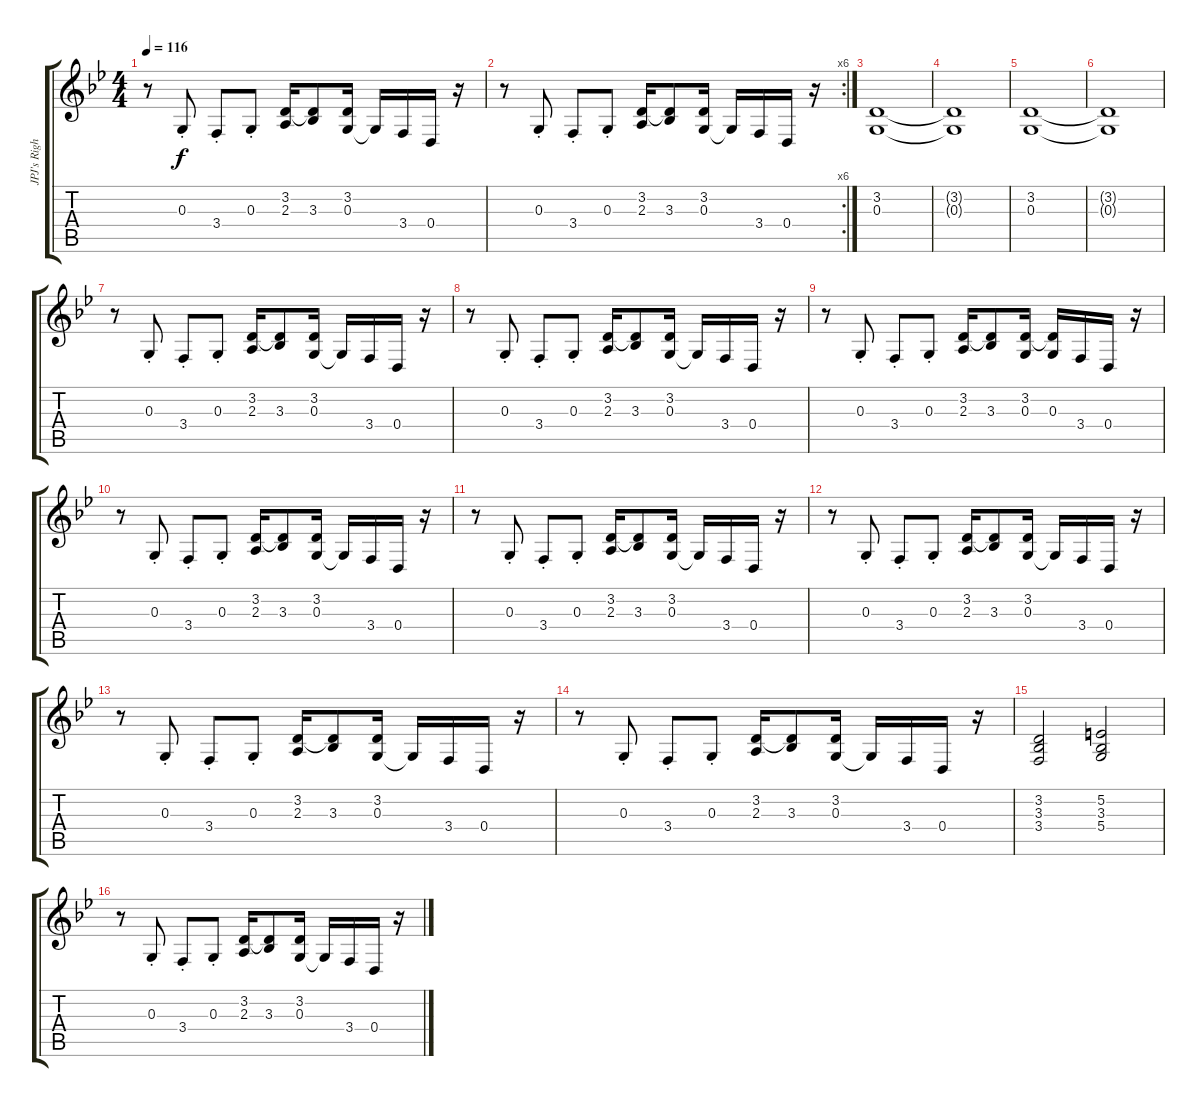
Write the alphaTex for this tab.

\track ("JPJ's Right Hand" "JPJ's Righ") {instrument harpsichord}
\staff {score tabs}
\tuning (E4 B3 G3 D3 A2 E2) {hide}
\ts (4 4)
\tempo 116
\clef g2
\ks bb
r.8{dy f} 0.3{st}.8 3.4{st}.8 0.3{st}.8 (3.2 2.3).16 (3.2{t} 3.3).8 (3.2 0.3).16 0.3{t}.16 3.4.16 0.4.16 r.16 |
\rc 6
r.8 0.3{st}.8 3.4{st}.8 0.3{st}.8 (3.2 2.3).16 (3.2{t} 3.3).8 (3.2 0.3).16 0.3{t}.16 3.4.16 0.4.16 r.16 |
(3.2 0.3).1 |
(3.2{t} 0.3{t}).1 |
(3.2 0.3).1 |
(3.2{t} 0.3{t}).1 |
r.8 0.3{st}.8 3.4{st}.8 0.3{st}.8 (3.2 2.3).16 (3.2{t} 3.3).8 (3.2 0.3).16 0.3{t}.16 3.4.16 0.4.16 r.16 |
r.8 0.3{st}.8 3.4{st}.8 0.3{st}.8 (3.2 2.3).16 (3.2{t} 3.3).8 (3.2 0.3).16 0.3{t}.16 3.4.16 0.4.16 r.16 |
r.8 0.3{st}.8 3.4{st}.8 0.3{st}.8 (3.2 2.3).16 (3.2{t} 3.3).8 (3.2 0.3).16 (3.2{t} 0.3).16 3.4.16 0.4.16 r.16 |
r.8 0.3{st}.8 3.4{st}.8 0.3{st}.8 (3.2 2.3).16 (3.2{t} 3.3).8 (3.2 0.3).16 0.3{t}.16 3.4.16 0.4.16 r.16 |
r.8 0.3{st}.8 3.4{st}.8 0.3{st}.8 (3.2 2.3).16 (3.2{t} 3.3).8 (3.2 0.3).16 0.3{t}.16 3.4.16 0.4.16 r.16 |
r.8 0.3{st}.8 3.4{st}.8 0.3{st}.8 (3.2 2.3).16 (3.2{t} 3.3).8 (3.2 0.3).16 0.3{t}.16 3.4.16 0.4.16 r.16 |
r.8 0.3{st}.8 3.4{st}.8 0.3{st}.8 (3.2 2.3).16 (3.2{t} 3.3).8 (3.2 0.3).16 0.3{t}.16 3.4.16 0.4.16 r.16 |
r.8 0.3{st}.8 3.4{st}.8 0.3{st}.8 (3.2 2.3).16 (3.2{t} 3.3).8 (3.2 0.3).16 0.3{t}.16 3.4.16 0.4.16 r.16 |
(3.2 3.3 3.4).2 (5.2 3.3 5.4).2 |
r.8 0.3{st}.8 3.4{st}.8 0.3{st}.8 (3.2 2.3).16 (3.2{t} 3.3).8 (3.2 0.3).16 0.3{t}.16 3.4.16 0.4.16 r.16
